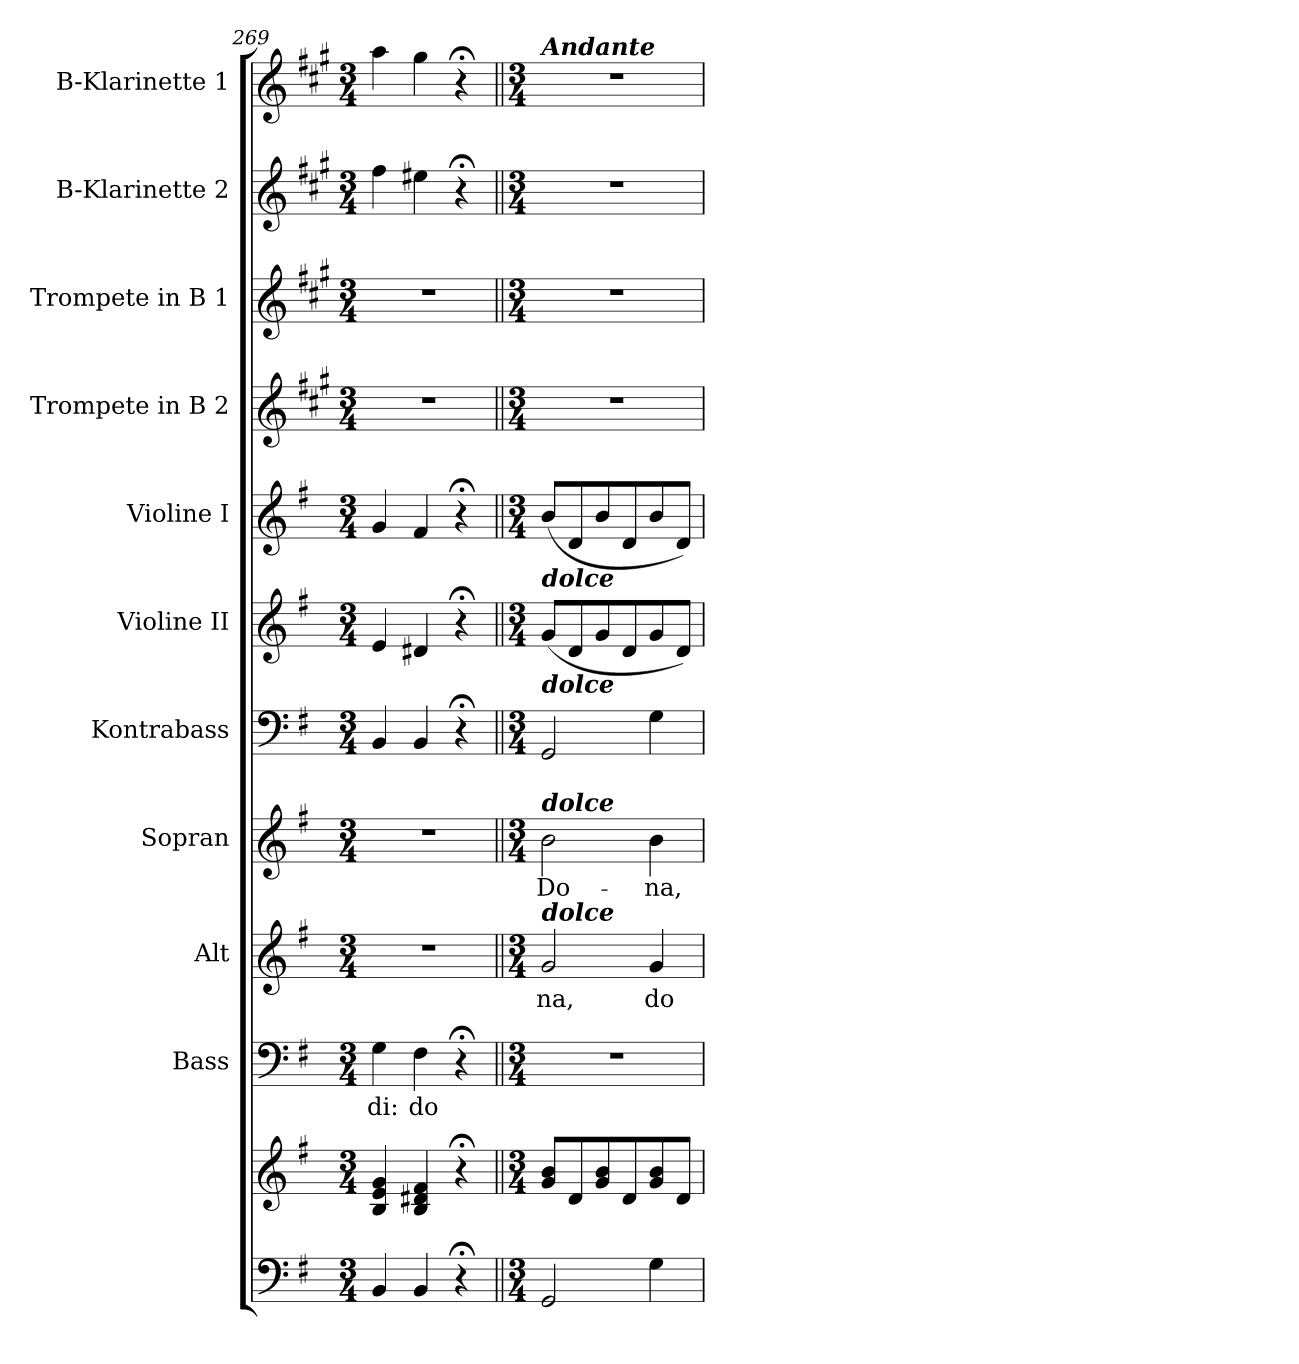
**kern	**kern	**kern	**text	**kern	**text	**kern	**text	**kern	**kern	**kern	**kern	**kern	**kern	**kern
*part11	*part11	*part10	*part10	*part9	*part9	*part8	*part8	*part7	*part6	*part5	*part4	*part3	*part2	*part1
*staff12	*staff11	*staff10	*staff10	*staff9	*staff9	*staff8	*staff8	*staff7	*staff6	*staff5	*staff4	*staff3	*staff2	*staff1
*	*	*I"Bass	*	*I"Alt	*	*I"Sopran	*	*I"Kontrabass	*I"Violine II	*I"Violine I	*I"Trompete in B 2	*I"Trompete in B 1	*I"B-Klarinette 2	*I"B-Klarinette 1
*	*	*I'B.	*	*I'A.	*	*I'S.	*	*I'Kb.	*I'Vl. II	*I'Vl. I	*I'Tr. 2	*I'Tr. 1	*I'B Kl. 2	*I'B Kl. 1
*clefF4	*clefG2	*clefF4	*	*clefG2	*	*clefG2	*	*clefF4	*clefG2	*clefG2	*clefG2	*clefG2	*clefG2	*clefG2
*	*	*	*	*	*	*	*	*ITrd7c12	*	*	*ITrd1c2	*ITrd1c2	*ITrd1c2	*ITrd1c2
*k[f#]	*k[f#]	*k[f#]	*	*k[f#]	*	*k[f#]	*	*k[f#]	*k[f#]	*k[f#]	*k[f#]	*k[f#]	*k[f#]	*k[f#]
*G:	*G:	*G:	*	*G:	*	*G:	*	*G:	*G:	*G:	*G:	*G:	*G:	*G:
*M3/4	*M3/4	*M3/4	*	*M3/4	*	*M3/4	*	*M3/4	*M3/4	*M3/4	*M3/4	*M3/4	*M3/4	*M3/4
=269	=269	=269	=269	=269	=269	=269	=269	=269	=269	=269	=269	=269	=269	=269
!	!	!	!LO:LY:b	!	!	!	!	!	!	!	!	!	!	!
4BB/	4B/ 4e/ 4g/	4G\	-di:	2.r	.	2.r	.	4BBB/	4e/	4g/	2.r	2.r	4ee\	4gg\
!	!	!	!LO:LY:b	!	!	!	!	!	!	!	!	!	!	!
4BB/	4B/ 4d#X/ 4f#/	4F#\	do-	.	.	.	.	4BBB/	4d#X/	4f#/	.	.	4dd#X\	4ff#\
4r;<	4r;<	4r;<	.	.	.	.	.	4r;<	4r;<	4r;<	.	.	4r;<	4r;<
=270||	=270||	=270||	=270||	=270||	=270||	=270||	=270||	=270||	=270||	=270||	=270||	=270||	=270||	=270||
*M3/4	*M3/4	*M3/4	*	*M3/4	*	*M3/4	*	*M3/4	*M3/4	*M3/4	*M3/4	*M3/4	*M3/4	*M3/4
!	!	!	!	!	!	!	!	!	!	!	!	!	!	!LO:TX:a:Bi:t=Andante
!	!	!	!	!	!	!	!	!	!	!LO:TX:b:Bi:t=dolce	!	!	!	!
!	!	!	!	!	!	!	!	!	!LO:TX:b:Bi:t=dolce	!	!	!	!	!
!	!	!	!	!	!	!LO:TX:a:Bi:t=dolce	!	!	!	!	!	!	!	!
!	!	!	!	!LO:TX:a:Bi:t=dolce	!	!	!	!	!	!	!	!	!	!
!	!	!	!	!	!LO:LY:b	!	!LO:LY:b	!	!	!	!	!	!	!
2GG/	8g/ 8b/L	2.r	.	2g/	-na,	2b\	Do-	2GGG/	(<8g/L	(<8b/L	2.r	2.r	2.r	2.r
.	8d/	.	.	.	.	.	.	.	8d/	8d/	.	.	.	.
.	8g/ 8b/	.	.	.	.	.	.	.	8g/	8b/	.	.	.	.
.	8d/	.	.	.	.	.	.	.	8d/	8d/	.	.	.	.
!	!	!	!	!	!LO:LY:b	!	!LO:LY:b	!	!	!	!	!	!	!
4G\	8g/ 8b/	.	.	4g/	do-	4b\	-na,	4GG\	8g/	8b/	.	.	.	.
.	8d/J	.	.	.	.	.	.	.	8d/J)	8d/J)	.	.	.	.
=	=	=	=	=	=	=	=	=	=	=	=	=	=	=
*-	*-	*-	*-	*-	*-	*-	*-	*-	*-	*-	*-	*-	*-	*-
